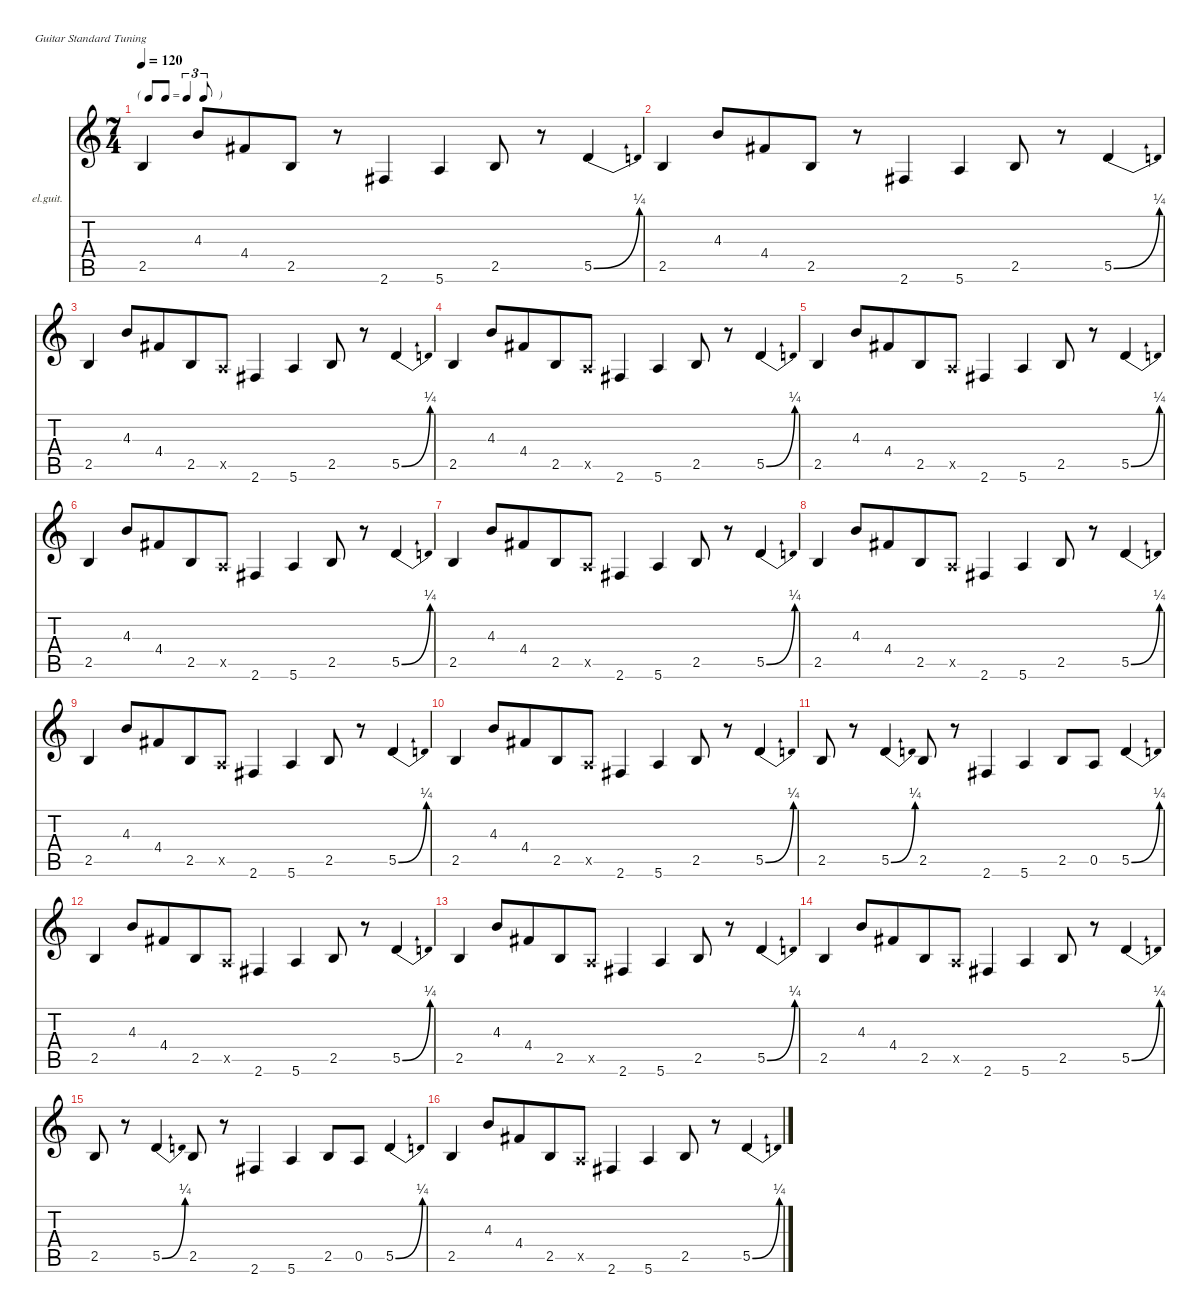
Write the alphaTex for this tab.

\defaultSystemsLayout 4
\hideDynamics
\bracketExtendMode nobrackets
\firstSystemTrackNameOrientation horizontal
\otherSystemsTrackNameOrientation horizontal
\track ("Guitar 1" "el.guit.") {instrument electricguitarclean}
\staff {score tabs}
\tuning (E4 B3 G3 D3 A2 E2)
\ts (7 4)
\beaming (8 6 4 4)
\tf triplet8th
\tempo 120
\clef g2
\ks c
2.5.4{dy f instrument electricguitarclean beam Up} 4.3.8{beam Up} 4.4{acc #}.8{beam Up} 2.5.8{beam Up} r.8{beam Up} 2.6{acc #}.4{beam Up} 5.6.4{beam Up} 2.5.8{beam Up} r.8{beam Up} 5.5{be (bend 0 0 30 1)}.4{beam Up} |
2.5.4{beam Up} 4.3.8{beam Up} 4.4{acc #}.8{beam Up} 2.5.8{beam Up} r.8{beam Up} 2.6{acc #}.4{beam Up} 5.6.4{beam Up} 2.5.8{beam Up} r.8{beam Up} 5.5{be (bend 0 0 30 1)}.4{beam Up} |
2.5.4{beam Up} 4.3.8{beam Up} 4.4{acc #}.8{beam Up} 2.5.8{beam Up} 0.5{x}.8{beam Up} 2.6{acc #}.4{beam Up} 5.6.4{beam Up} 2.5.8{beam Up} r.8{beam Up} 5.5{be (bend 0 0 30 1)}.4{beam Up} |
2.5.4{beam Up} 4.3.8{beam Up} 4.4{acc #}.8{beam Up} 2.5.8{beam Up} 0.5{x}.8{beam Up} 2.6{acc #}.4{beam Up} 5.6.4{beam Up} 2.5.8{beam Up} r.8{beam Up} 5.5{be (bend 0 0 30 1)}.4{beam Up} |
2.5.4{beam Up} 4.3.8{beam Up} 4.4{acc #}.8{beam Up} 2.5.8{beam Up} 0.5{x}.8{beam Up} 2.6{acc #}.4{beam Up} 5.6.4{beam Up} 2.5.8{beam Up} r.8{beam Up} 5.5{be (bend 0 0 30 1)}.4{beam Up} |
2.5.4{beam Up} 4.3.8{beam Up} 4.4{acc #}.8{beam Up} 2.5.8{beam Up} 0.5{x}.8{beam Up} 2.6{acc #}.4{beam Up} 5.6.4{beam Up} 2.5.8{beam Up} r.8{beam Up} 5.5{be (bend 0 0 30 1)}.4{beam Up} |
2.5.4{beam Up} 4.3.8{beam Up} 4.4{acc #}.8{beam Up} 2.5.8{beam Up} 0.5{x}.8{beam Up} 2.6{acc #}.4{beam Up} 5.6.4{beam Up} 2.5.8{beam Up} r.8{beam Up} 5.5{be (bend 0 0 30 1)}.4{beam Up} |
2.5.4{beam Up} 4.3.8{beam Up} 4.4{acc #}.8{beam Up} 2.5.8{beam Up} 0.5{x}.8{beam Up} 2.6{acc #}.4{beam Up} 5.6.4{beam Up} 2.5.8{beam Up} r.8{beam Up} 5.5{be (bend 0 0 30 1)}.4{beam Up} |
2.5.4{beam Up} 4.3.8{beam Up} 4.4{acc #}.8{beam Up} 2.5.8{beam Up} 0.5{x}.8{beam Up} 2.6{acc #}.4{beam Up} 5.6.4{beam Up} 2.5.8{beam Up} r.8{beam Up} 5.5{be (bend 0 0 30 1)}.4{beam Up} |
2.5.4{beam Up} 4.3.8{beam Up} 4.4{acc #}.8{beam Up} 2.5.8{beam Up} 0.5{x}.8{beam Up} 2.6{acc #}.4{beam Up} 5.6.4{beam Up} 2.5.8{beam Up} r.8{beam Up} 5.5{be (bend 0 0 30 1)}.4{beam Up} |
2.5.8{beam Up} r.8{beam Up} 5.5{be (bend 0 0 30 1)}.4{beam Up} 2.5.8{beam Up} r.8{beam Up} 2.6{acc #}.4{beam Up} 5.6.4{beam Up} 2.5.8{beam Up} 0.5.8{beam Up} 5.5{be (bend 0 0 30 1)}.4{beam Up} |
2.5.4{beam Up} 4.3.8{beam Up} 4.4{acc #}.8{beam Up} 2.5.8{beam Up} 0.5{x}.8{beam Up} 2.6{acc #}.4{beam Up} 5.6.4{beam Up} 2.5.8{beam Up} r.8{beam Up} 5.5{be (bend 0 0 30 1)}.4{beam Up} |
2.5.4{beam Up} 4.3.8{beam Up} 4.4{acc #}.8{beam Up} 2.5.8{beam Up} 0.5{x}.8{beam Up} 2.6{acc #}.4{beam Up} 5.6.4{beam Up} 2.5.8{beam Up} r.8{beam Up} 5.5{be (bend 0 0 30 1)}.4{beam Up} |
2.5.4{beam Up} 4.3.8{beam Up} 4.4{acc #}.8{beam Up} 2.5.8{beam Up} 0.5{x}.8{beam Up} 2.6{acc #}.4{beam Up} 5.6.4{beam Up} 2.5.8{beam Up} r.8{beam Up} 5.5{be (bend 0 0 30 1)}.4{beam Up} |
2.5.8{beam Up} r.8{beam Up} 5.5{be (bend 0 0 30 1)}.4{beam Up} 2.5.8{beam Up} r.8{beam Up} 2.6{acc #}.4{beam Up} 5.6.4{beam Up} 2.5.8{beam Up} 0.5.8{beam Up} 5.5{be (bend 0 0 30 1)}.4{beam Up} |
2.5.4{beam Up} 4.3.8{beam Up} 4.4{acc #}.8{beam Up} 2.5.8{beam Up} 0.5{x}.8{beam Up} 2.6{acc #}.4{beam Up} 5.6.4{beam Up} 2.5.8{beam Up} r.8{beam Up} 5.5{be (bend 0 0 30 1)}.4{beam Up}
